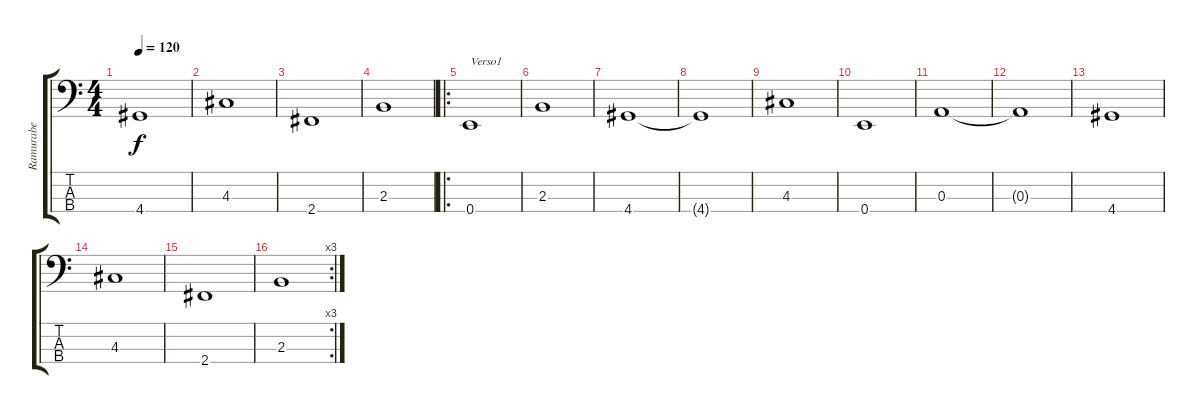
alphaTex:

\track ("Ramurabe" "Ramurabe") {instrument electricbassfinger}
\staff {score tabs}
\tuning (G2 D2 A1 E1) {hide}
\ts (4 4)
\tempo 120
\clef f4
\ks c
4.4.1{dy f} |
4.3.1 |
2.4.1 |
2.3.1 |
\ro
0.4.1{txt "Verso1"} |
2.3.1 |
4.4.1 |
4.4{t}.1 |
4.3.1 |
0.4.1 |
0.3.1 |
0.3{t}.1 |
4.4.1 |
4.3.1 |
2.4.1 |
\rc 3
2.3.1
